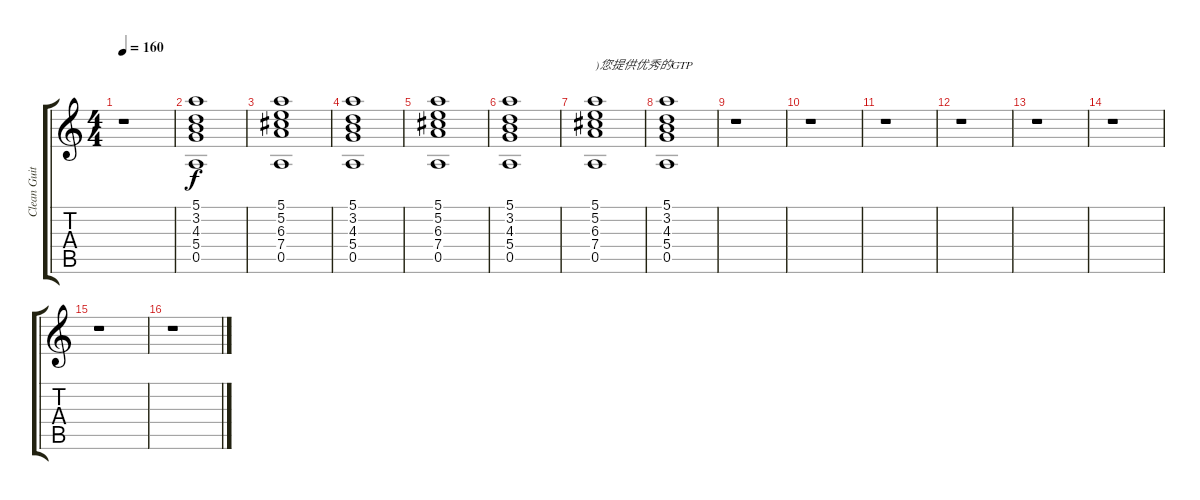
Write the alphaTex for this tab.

\track ("Clean Guitar" "Clean Guit") {instrument electricguitarclean}
\staff {score tabs}
\tuning (E4 B3 G3 D3 A2 E2) {hide}
\ts (4 4)
\tempo 160
\clef g2
\ks c
r.1{dy f} |
(5.1 3.2 4.3 5.4 0.5).1 |
(5.1 5.2 6.3 7.4 0.5).1 |
(5.1 3.2 4.3 5.4 0.5).1 |
(5.1 5.2 6.3 7.4 0.5).1 |
(5.1 3.2 4.3 5.4 0.5).1 |
(5.1 5.2 6.3 7.4 0.5).1{txt ")您提供优秀的GTP"} |
(5.1 3.2 4.3 5.4 0.5).1 |
r.1 |
r.1 |
r.1 |
r.1 |
r.1 |
r.1 |
r.1 |
r.1
